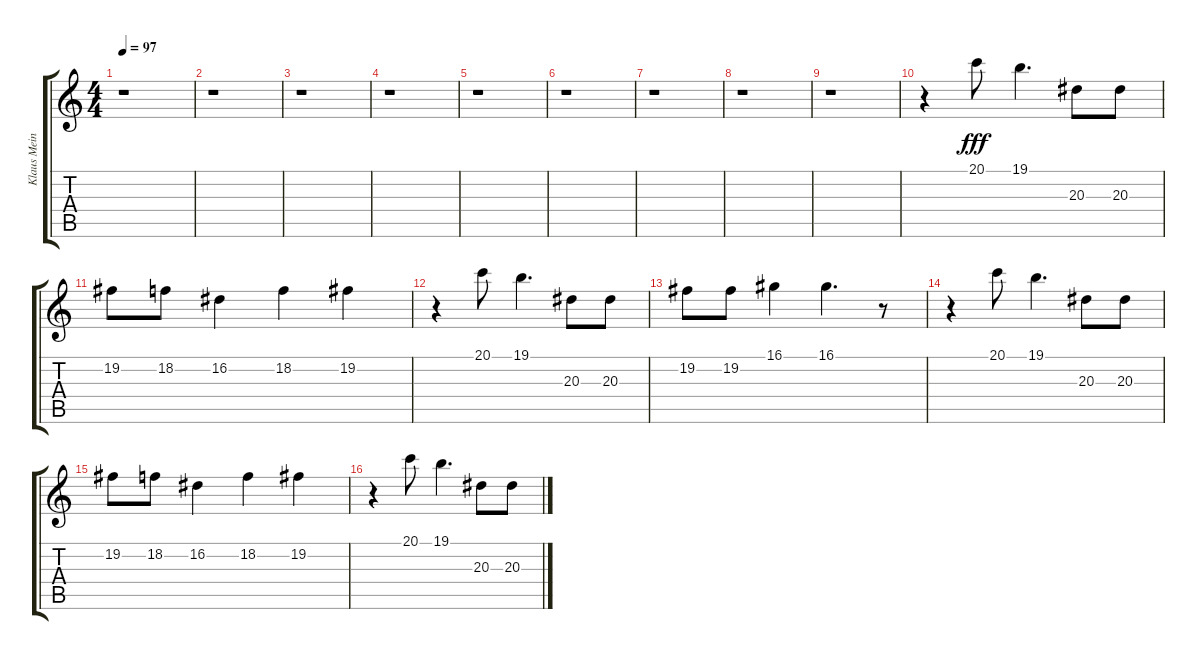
\track ("Klaus Meine" "Klaus Mein") {instrument synthvoice}
\staff {score tabs}
\tuning (E4 B3 G3 D3 A2 E2) {hide}
\ts (4 4)
\tempo 97
\clef g2
\ks c
r.1{dy fff} |
r.1 |
r.1 |
r.1 |
r.1 |
r.1 |
r.1 |
r.1 |
r.1 |
r.4 20.1.8 19.1.4{d} 20.3.8 20.3.8 |
19.2.8 18.2.8 16.2.4 18.2.4 19.2.4 |
r.4 20.1.8 19.1.4{d} 20.3.8 20.3.8 |
19.2.8 19.2.8 16.1.4 16.1.4{d} r.8 |
r.4 20.1.8 19.1.4{d} 20.3.8 20.3.8 |
19.2.8 18.2.8 16.2.4 18.2.4 19.2.4 |
r.4 20.1.8 19.1.4{d} 20.3.8 20.3.8
